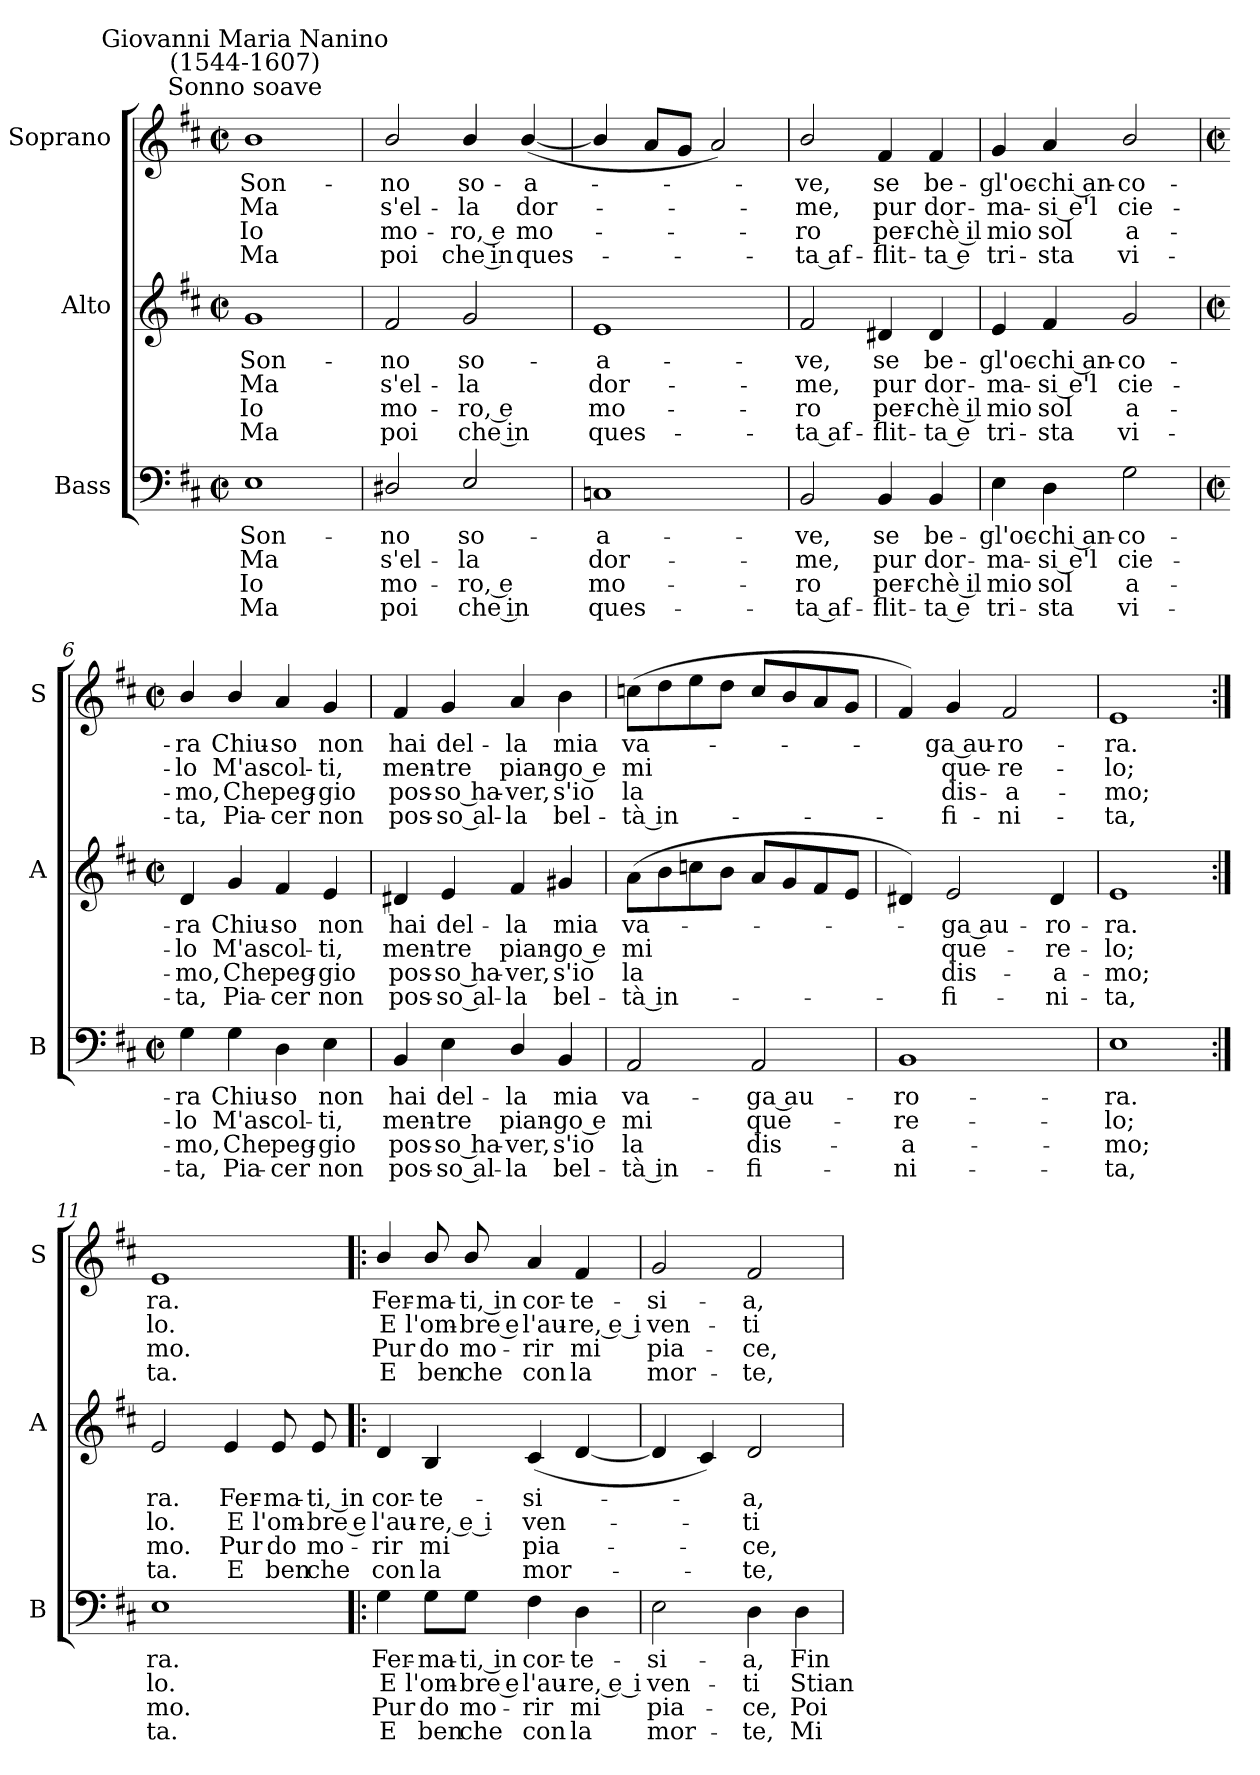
**kern	**text	**text	**text	**text	**kern	**text	**text	**text	**text	**kern	**text	**text	**text	**text
*part3	*part3	*part3	*part3	*part3	*part2	*part2	*part2	*part2	*part2	*part1	*part1	*part1	*part1	*part1
*staff3	*staff3	*staff3	*staff3	*staff3	*staff2	*staff2	*staff2	*staff2	*staff2	*staff1	*staff1	*staff1	*staff1	*staff1
*I"Bass	*	*	*	*	*I"Alto	*	*	*	*	*I"Soprano	*	*	*	*
*I'B	*	*	*	*	*I'A	*	*	*	*	*I'S	*	*	*	*
*clefF4	*	*	*	*	*clefG2	*	*	*	*	*clefG2	*	*	*	*
*k[f#c#]	*	*	*	*	*k[f#c#]	*	*	*	*	*k[f#c#]	*	*	*	*
*D:	*	*	*	*	*D:	*	*	*	*	*D:	*	*	*	*
*M2/2	*	*	*	*	*M2/2	*	*	*	*	*M2/2	*	*	*	*
*met(c|)	*	*	*	*	*met(c|)	*	*	*	*	*met(c|)	*	*	*	*
=1	=1	=1	=1	=1	=1	=1	=1	=1	=1	=1	=1	=1	=1	=1
!	!	!	!	!	!	!	!	!	!	!LO:TX:a:cj:t=Sonno soave	!	!	!	!
!	!	!	!	!	!	!	!	!	!	!LO:TX:a:cj:t=Giovanni Maria Nanino\n(1544-1607)	!	!	!	!
!	!LO:LY:b	!LO:LY:b	!LO:LY:b	!LO:LY:b	!	!LO:LY:b	!LO:LY:b	!LO:LY:b	!LO:LY:b	!	!LO:LY:b	!LO:LY:b	!LO:LY:b	!LO:LY:b
1E	Son-	-Ma	Io	Ma	1g	Son-	-Ma	Io	Ma	1b	Son-	-Ma	Io	Ma
=2	=2	=2	=2	=2	=2	=2	=2	=2	=2	=2	=2	=2	=2	=2
!	!LO:LY:b	!LO:LY:b	!LO:LY:b	!LO:LY:b	!	!LO:LY:b	!LO:LY:b	!LO:LY:b	!LO:LY:b	!	!LO:LY:b	!LO:LY:b	!LO:LY:b	!LO:LY:b
2D#X/	no	s'el-	-mo-	-poi	2f#	no	s'el-	-mo-	-poi	2b/	no	s'el-	-mo-	-poi
!	!LO:LY:b	!LO:LY:b	!LO:LY:b	!LO:LY:b	!	!LO:LY:b	!LO:LY:b	!LO:LY:b	!LO:LY:b	!	!LO:LY:b	!LO:LY:b	!LO:LY:b	!LO:LY:b
2E/	so-	-la	ro, e	che in	2g	so-	-la	ro, e	che in	4b/	so-	-la	ro, e	che in
!	!	!	!	!	!	!	!	!	!	!	!LO:LY:b	!LO:LY:b	!LO:LY:b	!LO:LY:b
.	.	.	.	.	.	.	.	.	.	(<[4b/	a-	dor-	mo-	ques-
=3	=3	=3	=3	=3	=3	=3	=3	=3	=3	=3	=3	=3	=3	=3
!	!LO:LY:b	!LO:LY:b	!LO:LY:b	!LO:LY:b	!	!LO:LY:b	!LO:LY:b	!LO:LY:b	!LO:LY:b	!	!	!	!	!
1Cn	a-	-dor-	-mo-	-ques-	1e	a-	-dor-	-mo-	-ques-	4b/]	.	.	.	.
.	.	.	.	.	.	.	.	.	.	8aL	.	.	.	.
.	.	.	.	.	.	.	.	.	.	8gJ	.	.	.	.
.	.	.	.	.	.	.	.	.	.	2a)	.	.	.	.
=4	=4	=4	=4	=4	=4	=4	=4	=4	=4	=4	=4	=4	=4	=4
!	!LO:LY:b	!LO:LY:b	!LO:LY:b	!LO:LY:b	!	!LO:LY:b	!LO:LY:b	!LO:LY:b	!LO:LY:b	!	!LO:LY:b	!LO:LY:b	!LO:LY:b	!LO:LY:b
2BB	-ve,	me,	ro	ta af-	2f#	-ve,	me,	ro	ta af-	2b/	ve,	me,	ro	ta af-
!	!LO:LY:b	!LO:LY:b	!LO:LY:b	!LO:LY:b	!	!LO:LY:b	!LO:LY:b	!LO:LY:b	!LO:LY:b	!	!LO:LY:b	!LO:LY:b	!LO:LY:b	!LO:LY:b
4BB	-se	pur	per-	-flit-	4d#X	-se	pur	per-	-flit-	4f#	-se	pur	per-	-flit-
!	!LO:LY:b	!LO:LY:b	!LO:LY:b	!LO:LY:b	!	!LO:LY:b	!LO:LY:b	!LO:LY:b	!LO:LY:b	!	!LO:LY:b	!LO:LY:b	!LO:LY:b	!LO:LY:b
4BB	-be-	-dor-	-chè il	ta e	4d#	-be-	-dor-	-chè il	ta e	4f#	-be-	-dor-	-chè il	ta e
=5	=5	=5	=5	=5	=5	=5	=5	=5	=5	=5	=5	=5	=5	=5
!	!LO:LY:b	!LO:LY:b	!LO:LY:b	!LO:LY:b	!	!LO:LY:b	!LO:LY:b	!LO:LY:b	!LO:LY:b	!	!LO:LY:b	!LO:LY:b	!LO:LY:b	!LO:LY:b
4E	gl'oc-	-ma-	-mio	tri-	4e	gl'oc-	-ma-	-mio	tri-	4g	gl'oc-	-ma-	-mio	tri-
!	!LO:LY:b	!LO:LY:b	!LO:LY:b	!LO:LY:b	!	!LO:LY:b	!LO:LY:b	!LO:LY:b	!LO:LY:b	!	!LO:LY:b	!LO:LY:b	!LO:LY:b	!LO:LY:b
4D	-chi an-	-si e'l	sol	sta	4f#	-chi an-	-si e'l	sol	sta	4a	-chi an-	-si e'l	sol	sta
!	!LO:LY:b	!LO:LY:b	!LO:LY:b	!LO:LY:b	!	!LO:LY:b	!LO:LY:b	!LO:LY:b	!LO:LY:b	!	!LO:LY:b	!LO:LY:b	!LO:LY:b	!LO:LY:b
2G	co-	-cie-	-a-	-vi-	2g	co-	-cie-	-a-	-vi-	2b/	co-	-cie-	-a-	-vi-
!!LO:LB:g=z
=6	=6	=6	=6	=6	=6	=6	=6	=6	=6	=6	=6	=6	=6	=6
*M2/2	*	*	*	*	*M2/2	*	*	*	*	*M2/2	*	*	*	*
*met(c|)	*	*	*	*	*met(c|)	*	*	*	*	*met(c|)	*	*	*	*
!	!LO:LY:b	!LO:LY:b	!LO:LY:b	!LO:LY:b	!	!LO:LY:b	!LO:LY:b	!LO:LY:b	!LO:LY:b	!	!LO:LY:b	!LO:LY:b	!LO:LY:b	!LO:LY:b
4G	-ra	lo	mo,	ta,	4d	-ra	lo	mo,	ta,	4b/	-ra	lo	mo,	ta,
!	!LO:LY:b	!LO:LY:b	!LO:LY:b	!LO:LY:b	!	!LO:LY:b	!LO:LY:b	!LO:LY:b	!LO:LY:b	!	!LO:LY:b	!LO:LY:b	!LO:LY:b	!LO:LY:b
4G	Chiu-	-M'as-	-Che	Pia-	4g	Chiu-	-M'as-	-Che	Pia-	4b/	Chiu-	-M'as-	-Che	Pia-
!	!LO:LY:b	!LO:LY:b	!LO:LY:b	!LO:LY:b	!	!LO:LY:b	!LO:LY:b	!LO:LY:b	!LO:LY:b	!	!LO:LY:b	!LO:LY:b	!LO:LY:b	!LO:LY:b
4D	-so	col-	-peg-	-cer	4f#	-so	col-	-peg-	-cer	4a	-so	col-	-peg-	-cer
!	!LO:LY:b	!LO:LY:b	!LO:LY:b	!LO:LY:b	!	!LO:LY:b	!LO:LY:b	!LO:LY:b	!LO:LY:b	!	!LO:LY:b	!LO:LY:b	!LO:LY:b	!LO:LY:b
4E	non	ti,	gio	non	4e	non	ti,	gio	non	4g	non	ti,	gio	non
=7	=7	=7	=7	=7	=7	=7	=7	=7	=7	=7	=7	=7	=7	=7
!	!LO:LY:b	!LO:LY:b	!LO:LY:b	!LO:LY:b	!	!LO:LY:b	!LO:LY:b	!LO:LY:b	!LO:LY:b	!	!LO:LY:b	!LO:LY:b	!LO:LY:b	!LO:LY:b
4BB	hai	men-	-pos-	-pos-	4d#X	hai	men-	-pos-	-pos-	4f#	hai	men-	-pos-	-pos-
!	!LO:LY:b	!LO:LY:b	!LO:LY:b	!LO:LY:b	!	!LO:LY:b	!LO:LY:b	!LO:LY:b	!LO:LY:b	!	!LO:LY:b	!LO:LY:b	!LO:LY:b	!LO:LY:b
4E	-del-	-tre	so ha-	-so al-	4e	-del-	-tre	so ha-	-so al-	4g	-del-	-tre	so ha-	-so al-
!	!LO:LY:b	!LO:LY:b	!LO:LY:b	!LO:LY:b	!	!LO:LY:b	!LO:LY:b	!LO:LY:b	!LO:LY:b	!	!LO:LY:b	!LO:LY:b	!LO:LY:b	!LO:LY:b
4D/	-la	pian-	-ver,	la	4f#	-la	pian-	-ver,	la	4a	-la	pian-	-ver,	la
!	!LO:LY:b	!LO:LY:b	!LO:LY:b	!LO:LY:b	!	!LO:LY:b	!LO:LY:b	!LO:LY:b	!LO:LY:b	!	!LO:LY:b	!LO:LY:b	!LO:LY:b	!LO:LY:b
4BB/	mia	go e	s'io	bel-	4g#X	mia	go e	s'io	bel-	4b	mia	go e	s'io	bel-
=8	=8	=8	=8	=8	=8	=8	=8	=8	=8	=8	=8	=8	=8	=8
!	!LO:LY:b	!LO:LY:b	!LO:LY:b	!LO:LY:b	!	!LO:LY:b	!LO:LY:b	!LO:LY:b	!LO:LY:b	!	!LO:LY:b	!LO:LY:b	!LO:LY:b	!LO:LY:b
2AA	-va-	-mi	la	tà in-	(<8aL	-va-	mi	la	tà in-	(<8ccnL	-va-	mi	la	tà in-
.	.	.	.	.	8b	.	.	.	.	8dd	.	.	.	.
.	.	.	.	.	8ccn	.	.	.	.	8ee	.	.	.	.
.	.	.	.	.	8bJ	.	.	.	.	8ddJ	.	.	.	.
!	!LO:LY:b	!LO:LY:b	!LO:LY:b	!LO:LY:b	!	!	!	!	!	!	!	!	!	!
2AA	-ga au-	-que-	-dis-	-fi-	8aL	.	.	.	.	8ccL	.	.	.	.
.	.	.	.	.	8g	.	.	.	.	8b	.	.	.	.
.	.	.	.	.	8f#	.	.	.	.	8a	.	.	.	.
.	.	.	.	.	8eJ	.	.	.	.	8gJ	.	.	.	.
=9	=9	=9	=9	=9	=9	=9	=9	=9	=9	=9	=9	=9	=9	=9
!	!LO:LY:b	!LO:LY:b	!LO:LY:b	!LO:LY:b	!	!	!	!	!	!	!	!	!	!
1BB	-ro-	-re-	-a-	-ni-	4d#X)	.	.	.	.	4f#)	.	.	.	.
!	!	!	!	!	!	!LO:LY:b	!LO:LY:b	!LO:LY:b	!LO:LY:b	!	!LO:LY:b	!LO:LY:b	!LO:LY:b	!LO:LY:b
.	.	.	.	.	2e	ga au-	-que-	-dis-	-fi-	4g	ga au-	-que-	-dis-	-fi-
!	!	!	!	!	!	!	!	!	!	!	!LO:LY:b	!LO:LY:b	!LO:LY:b	!LO:LY:b
.	.	.	.	.	.	.	.	.	.	2f#	-ro-	-re-	-a-	-ni-
!	!	!	!	!	!	!LO:LY:b	!LO:LY:b	!LO:LY:b	!LO:LY:b	!	!	!	!	!
.	.	.	.	.	4d#	-ro-	-re-	-a-	-ni-	.	.	.	.	.
!!LO:LB:g=z
=10	=10	=10	=10	=10	=10	=10	=10	=10	=10	=10	=10	=10	=10	=10
!	!LO:LY:b	!LO:LY:b	!LO:LY:b	!LO:LY:b	!	!LO:LY:b	!LO:LY:b	!LO:LY:b	!LO:LY:b	!	!LO:LY:b	!LO:LY:b	!LO:LY:b	!LO:LY:b
1E	-ra.	lo;	mo;	ta,	1e	-ra.	lo;	mo;	ta,	1e	-ra.	lo;	mo;	ta,
=11:|!	=11:|!	=11:|!	=11:|!	=11:|!	=11:|!	=11:|!	=11:|!	=11:|!	=11:|!	=11:|!	=11:|!	=11:|!	=11:|!	=11:|!
!	!LO:LY:b	!LO:LY:b	!LO:LY:b	!LO:LY:b	!	!LO:LY:b	!LO:LY:b	!LO:LY:b	!LO:LY:b	!	!LO:LY:b	!LO:LY:b	!LO:LY:b	!LO:LY:b
1E	ra.	lo.	mo.	ta.	2e	ra.	lo.	mo.	ta.	1e	ra.	lo.	mo.	ta.
!	!	!	!	!	!	!LO:LY:b	!LO:LY:b	!LO:LY:b	!LO:LY:b	!	!	!	!	!
.	.	.	.	.	4e	Fer-	-E	Pur	E	.	.	.	.	.
!	!	!	!	!	!	!LO:LY:b	!LO:LY:b	!LO:LY:b	!LO:LY:b	!	!	!	!	!
.	.	.	.	.	8e	ma-	-l'om-	-do	ben	.	.	.	.	.
!	!	!	!	!	!	!LO:LY:b	!LO:LY:b	!LO:LY:b	!LO:LY:b	!	!	!	!	!
.	.	.	.	.	8e	ti, in	bre e	mo-	-che	.	.	.	.	.
=12!|:	=12!|:	=12!|:	=12!|:	=12!|:	=12!|:	=12!|:	=12!|:	=12!|:	=12!|:	=12!|:	=12!|:	=12!|:	=12!|:	=12!|:
!	!LO:LY:b	!LO:LY:b	!LO:LY:b	!LO:LY:b	!	!LO:LY:b	!LO:LY:b	!LO:LY:b	!LO:LY:b	!	!LO:LY:b	!LO:LY:b	!LO:LY:b	!LO:LY:b
4G	Fer-	-E	Pur	E	4d	cor-	-l'au-	-rir	con	4b/	Fer-	-E	Pur	E
!	!LO:LY:b	!LO:LY:b	!LO:LY:b	!LO:LY:b	!	!LO:LY:b	!LO:LY:b	!LO:LY:b	!LO:LY:b	!	!LO:LY:b	!LO:LY:b	!LO:LY:b	!LO:LY:b
8G\L	ma-	-l'om-	-do	ben	4B	te-	-re, e i	mi	la	8b/	ma-	-l'om-	-do	ben
!	!LO:LY:b	!LO:LY:b	!LO:LY:b	!LO:LY:b	!	!	!	!	!	!	!LO:LY:b	!LO:LY:b	!LO:LY:b	!LO:LY:b
8G\J	ti, in	bre e	mo-	-che	.	.	.	.	.	8b/	ti, in	bre e	mo-	-che
!	!LO:LY:b	!LO:LY:b	!LO:LY:b	!LO:LY:b	!	!LO:LY:b	!LO:LY:b	!LO:LY:b	!LO:LY:b	!	!LO:LY:b	!LO:LY:b	!LO:LY:b	!LO:LY:b
4F#	cor-	-l'au-	-rir	con	(<4c#	si-	ven-	pia-	mor-	4a	cor-	-l'au-	-rir	con
!	!LO:LY:b	!LO:LY:b	!LO:LY:b	!LO:LY:b	!	!	!	!	!	!	!LO:LY:b	!LO:LY:b	!LO:LY:b	!LO:LY:b
4D	te-	-re, e i	mi	la	[4d	.	.	.	.	4f#	te-	-re, e i	mi	la
=13	=13	=13	=13	=13	=13	=13	=13	=13	=13	=13	=13	=13	=13	=13
!	!LO:LY:b	!LO:LY:b	!LO:LY:b	!LO:LY:b	!	!	!	!	!	!	!LO:LY:b	!LO:LY:b	!LO:LY:b	!LO:LY:b
2E	si-	-ven-	-pia-	-mor-	4d]	.	.	.	.	2g	si-	-ven-	-pia-	-mor-
.	.	.	.	.	4c#)	.	.	.	.	.	.	.	.	.
!	!LO:LY:b	!LO:LY:b	!LO:LY:b	!LO:LY:b	!	!LO:LY:b	!LO:LY:b	!LO:LY:b	!LO:LY:b	!	!LO:LY:b	!LO:LY:b	!LO:LY:b	!LO:LY:b
4D	-a,	ti	ce,	te,	2d	a,	ti	ce,	te,	2f#	-a,	ti	ce,	te,
!	!LO:LY:b	!LO:LY:b	!LO:LY:b	!LO:LY:b	!	!	!	!	!	!	!	!	!	!
4D	Fin	Stian	Poi	Mi-	.	.	.	.	.	.	.	.	.	.
=	=	=	=	=	=	=	=	=	=	=	=	=	=	=
*-	*-	*-	*-	*-	*-	*-	*-	*-	*-	*-	*-	*-	*-	*-
